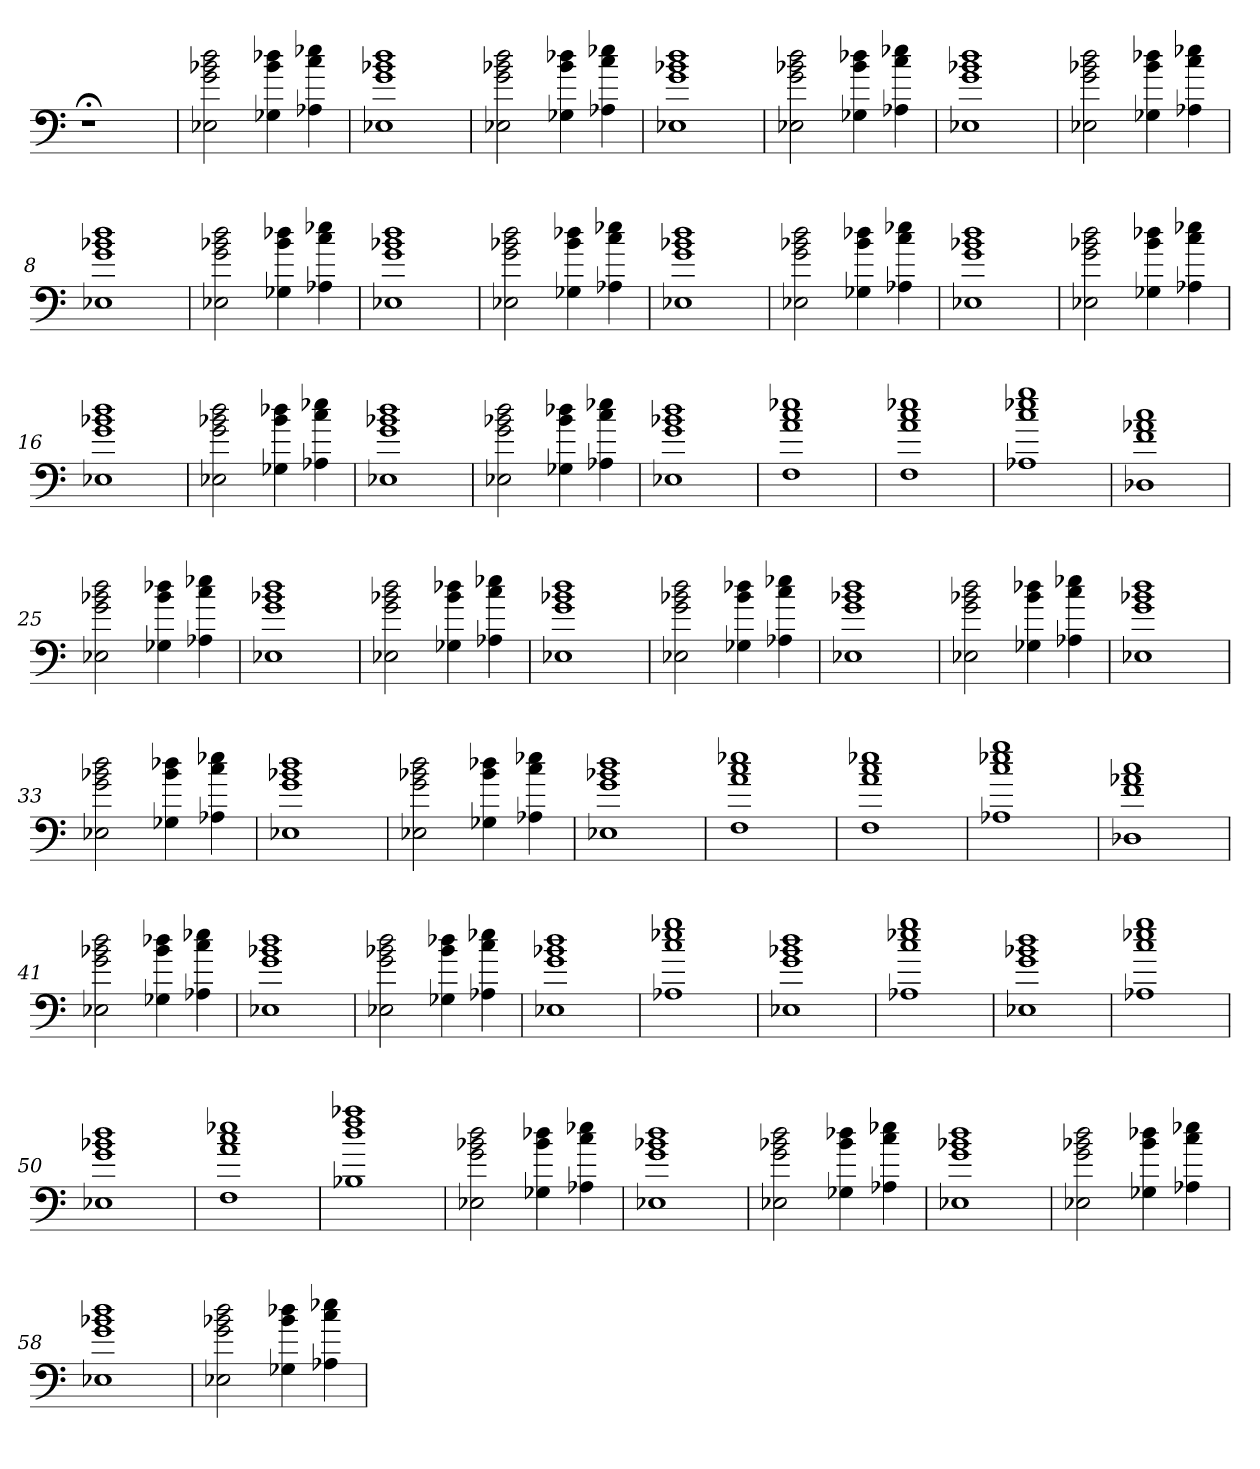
**kern
*part1
*staff1
=
1r;<
=1
2E-X 2g 2b-X 2dd
4G-X 4b- 4dd-X
4A-X 4cc 4ee-X
=2
1E-X 1g 1b-X 1dd
=3
2E-X 2g 2b-X 2dd
4G-X 4b- 4dd-X
4A-X 4cc 4ee-X
=4
1E-X 1g 1b-X 1dd
=5
2E-X 2g 2b-X 2dd
4G-X 4b- 4dd-X
4A-X 4cc 4ee-X
=6
1E-X 1g 1b-X 1dd
=7
2E-X 2g 2b-X 2dd
4G-X 4b- 4dd-X
4A-X 4cc 4ee-X
=8
1E-X 1g 1b-X 1dd
=9
2E-X 2g 2b-X 2dd
4G-X 4b- 4dd-X
4A-X 4cc 4ee-X
=10
1E-X 1g 1b-X 1dd
=11
2E-X 2g 2b-X 2dd
4G-X 4b- 4dd-X
4A-X 4cc 4ee-X
=12
1E-X 1g 1b-X 1dd
=13
2E-X 2g 2b-X 2dd
4G-X 4b- 4dd-X
4A-X 4cc 4ee-X
=14
1E-X 1g 1b-X 1dd
=15
2E-X 2g 2b-X 2dd
4G-X 4b- 4dd-X
4A-X 4cc 4ee-X
=16
1E-X 1g 1b-X 1dd
=17
2E-X 2g 2b-X 2dd
4G-X 4b- 4dd-X
4A-X 4cc 4ee-X
=18
1E-X 1g 1b-X 1dd
=19
2E-X 2g 2b-X 2dd
4G-X 4b- 4dd-X
4A-X 4cc 4ee-X
=20
1E-X 1g 1b-X 1dd
=21
1F 1a 1cc 1ee-X
=22
1F 1a 1cc 1ee-X
=23
1A-X 1cc 1ee-X 1gg
=24
1D-X 1f 1a-X 1cc
=25
2E-X 2g 2b-X 2dd
4G-X 4b- 4dd-X
4A-X 4cc 4ee-X
=26
1E-X 1g 1b-X 1dd
=27
2E-X 2g 2b-X 2dd
4G-X 4b- 4dd-X
4A-X 4cc 4ee-X
=28
1E-X 1g 1b-X 1dd
=29
2E-X 2g 2b-X 2dd
4G-X 4b- 4dd-X
4A-X 4cc 4ee-X
=30
1E-X 1g 1b-X 1dd
=31
2E-X 2g 2b-X 2dd
4G-X 4b- 4dd-X
4A-X 4cc 4ee-X
=32
1E-X 1g 1b-X 1dd
=33
2E-X 2g 2b-X 2dd
4G-X 4b- 4dd-X
4A-X 4cc 4ee-X
=34
1E-X 1g 1b-X 1dd
=35
2E-X 2g 2b-X 2dd
4G-X 4b- 4dd-X
4A-X 4cc 4ee-X
=36
1E-X 1g 1b-X 1dd
=37
1F 1a 1cc 1ee-X
=38
1F 1a 1cc 1ee-X
=39
1A-X 1cc 1ee-X 1gg
=40
1D-X 1f 1a-X 1cc
=41
2E-X 2g 2b-X 2dd
4G-X 4b- 4dd-X
4A-X 4cc 4ee-X
=42
1E-X 1g 1b-X 1dd
=43
2E-X 2g 2b-X 2dd
4G-X 4b- 4dd-X
4A-X 4cc 4ee-X
=44
1E-X 1g 1b-X 1dd
=45
1A-X 1cc 1ee-X 1gg
=46
1E-X 1g 1b-X 1dd
=47
1A-X 1cc 1ee-X 1gg
=48
1E-X 1g 1b-X 1dd
=49
1A-X 1cc 1ee-X 1gg
=50
1E-X 1g 1b-X 1dd
=51
1F 1a 1cc 1ee-X
=52
1B-X 1dd 1ff 1aa-X
=53
2E-X 2g 2b-X 2dd
4G-X 4b- 4dd-X
4A-X 4cc 4ee-X
=54
1E-X 1g 1b-X 1dd
=55
2E-X 2g 2b-X 2dd
4G-X 4b- 4dd-X
4A-X 4cc 4ee-X
=56
1E-X 1g 1b-X 1dd
=57
2E-X 2g 2b-X 2dd
4G-X 4b- 4dd-X
4A-X 4cc 4ee-X
=58
1E-X 1g 1b-X 1dd
=59
2E-X 2g 2b-X 2dd
4G-X 4b- 4dd-X
4A-X 4cc 4ee-X
=
*-
